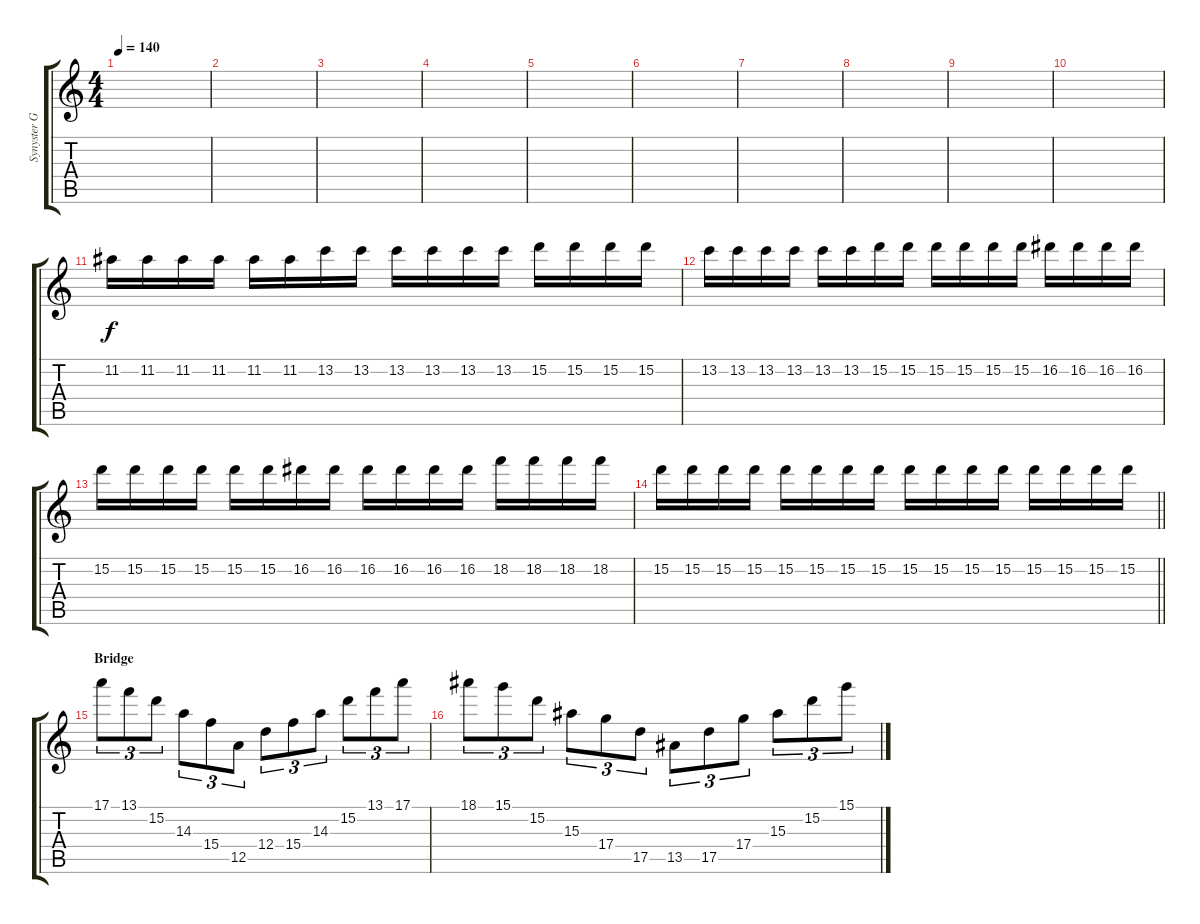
\track ("Synyster Gates" "Synyster G") {instrument distortionguitar}
\staff {score tabs}
\tuning (E4 B3 G3 D3 A2 D2) {hide}
\ts (4 4)
\tempo 140
\clef g2
\ks c
|
|
|
|
|
|
|
|
|
|
11.2.16 11.2.16 11.2.16 11.2.16 11.2.16 11.2.16 13.2.16 13.2.16 13.2.16 13.2.16 13.2.16 13.2.16 15.2.16 15.2.16 15.2.16 15.2.16 |
13.2.16 13.2.16 13.2.16 13.2.16 13.2.16 13.2.16 15.2.16 15.2.16 15.2.16 15.2.16 15.2.16 15.2.16 16.2.16 16.2.16 16.2.16 16.2.16 |
15.2.16 15.2.16 15.2.16 15.2.16 15.2.16 15.2.16 16.2.16 16.2.16 16.2.16 16.2.16 16.2.16 16.2.16 18.2.16 18.2.16 18.2.16 18.2.16 |
\barLineRight lightlight
15.2.16 15.2.16 15.2.16 15.2.16 15.2.16 15.2.16 15.2.16 15.2.16 15.2.16 15.2.16 15.2.16 15.2.16 15.2.16 15.2.16 15.2.16 15.2.16 |
\section ("" "Bridge")
17.1.8{tu (3 2)} 13.1.8{tu (3 2)} 15.2.8{tu (3 2)} 14.3.8{tu (3 2)} 15.4.8{tu (3 2)} 12.5.8{tu (3 2)} 12.4.8{tu (3 2)} 15.4.8{tu (3 2)} 14.3.8{tu (3 2)} 15.2.8{tu (3 2)} 13.1.8{tu (3 2)} 17.1.8{tu (3 2)} |
18.1.8{tu (3 2)} 15.1.8{tu (3 2)} 15.2.8{tu (3 2)} 15.3.8{tu (3 2)} 17.4.8{tu (3 2)} 17.5.8{tu (3 2)} 13.5.8{tu (3 2)} 17.5.8{tu (3 2)} 17.4.8{tu (3 2)} 15.3.8{tu (3 2)} 15.2.8{tu (3 2)} 15.1.8{tu (3 2)}
